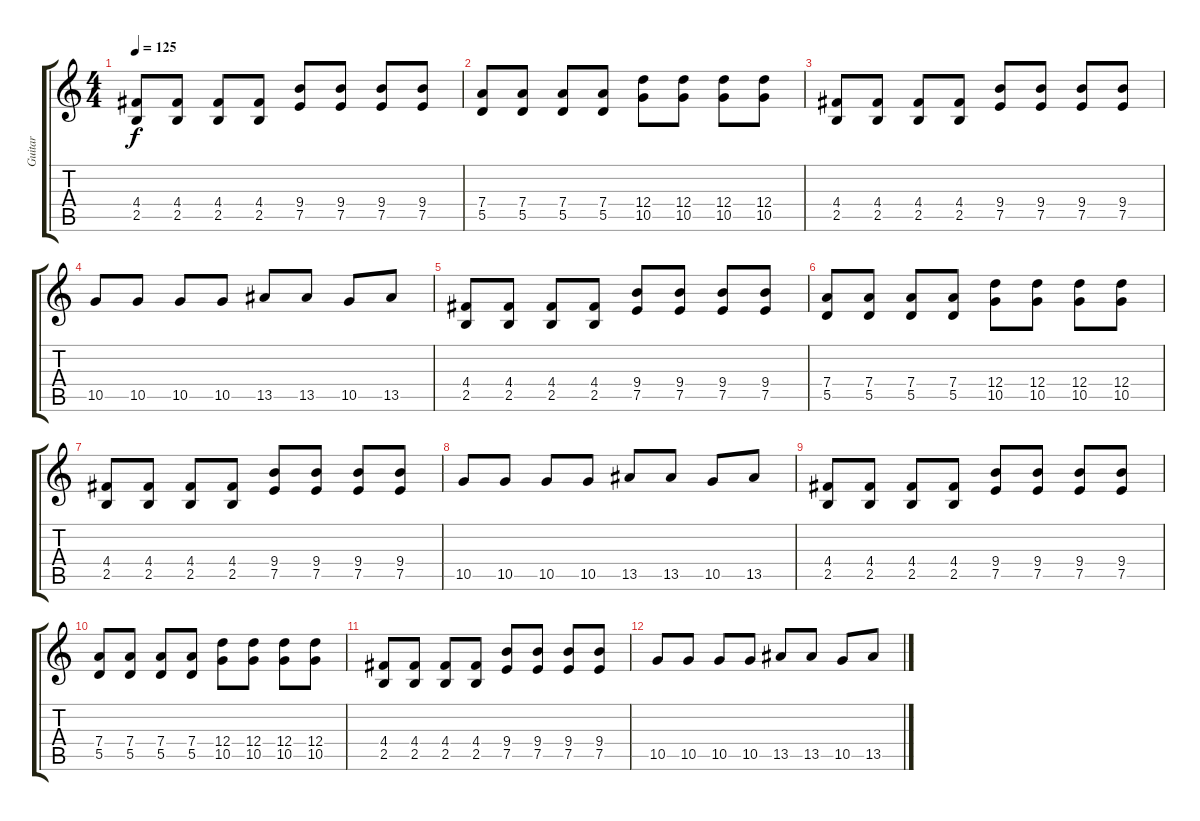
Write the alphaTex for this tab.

\track ("Guitar " "Guitar ") {instrument overdrivenguitar}
\staff {score tabs}
\tuning (E4 B3 G3 D3 A2 E2) {hide}
\ts (4 4)
\tempo 125
\clef g2
\ks c
(4.4 2.5).8{dy f} (4.4 2.5).8 (4.4 2.5).8 (4.4 2.5).8 (9.4 7.5).8 (9.4 7.5).8 (9.4 7.5).8 (9.4 7.5).8 |
(7.4 5.5).8 (7.4 5.5).8 (7.4 5.5).8 (7.4 5.5).8 (12.4 10.5).8 (12.4 10.5).8 (12.4 10.5).8 (12.4 10.5).8 |
(4.4 2.5).8 (4.4 2.5).8 (4.4 2.5).8 (4.4 2.5).8 (9.4 7.5).8 (9.4 7.5).8 (9.4 7.5).8 (9.4 7.5).8 |
10.5.8 10.5.8 10.5.8 10.5.8 13.5.8 13.5.8 10.5.8 13.5.8 |
(4.4 2.5).8 (4.4 2.5).8 (4.4 2.5).8 (4.4 2.5).8 (9.4 7.5).8 (9.4 7.5).8 (9.4 7.5).8 (9.4 7.5).8 |
(7.4 5.5).8 (7.4 5.5).8 (7.4 5.5).8 (7.4 5.5).8 (12.4 10.5).8 (12.4 10.5).8 (12.4 10.5).8 (12.4 10.5).8 |
(4.4 2.5).8 (4.4 2.5).8 (4.4 2.5).8 (4.4 2.5).8 (9.4 7.5).8 (9.4 7.5).8 (9.4 7.5).8 (9.4 7.5).8 |
10.5.8 10.5.8 10.5.8 10.5.8 13.5.8 13.5.8 10.5.8 13.5.8 |
(4.4 2.5).8 (4.4 2.5).8 (4.4 2.5).8 (4.4 2.5).8 (9.4 7.5).8 (9.4 7.5).8 (9.4 7.5).8 (9.4 7.5).8 |
(7.4 5.5).8 (7.4 5.5).8 (7.4 5.5).8 (7.4 5.5).8 (12.4 10.5).8 (12.4 10.5).8 (12.4 10.5).8 (12.4 10.5).8 |
(4.4 2.5).8 (4.4 2.5).8 (4.4 2.5).8 (4.4 2.5).8 (9.4 7.5).8 (9.4 7.5).8 (9.4 7.5).8 (9.4 7.5).8 |
10.5.8 10.5.8 10.5.8 10.5.8 13.5.8 13.5.8 10.5.8 13.5.8
